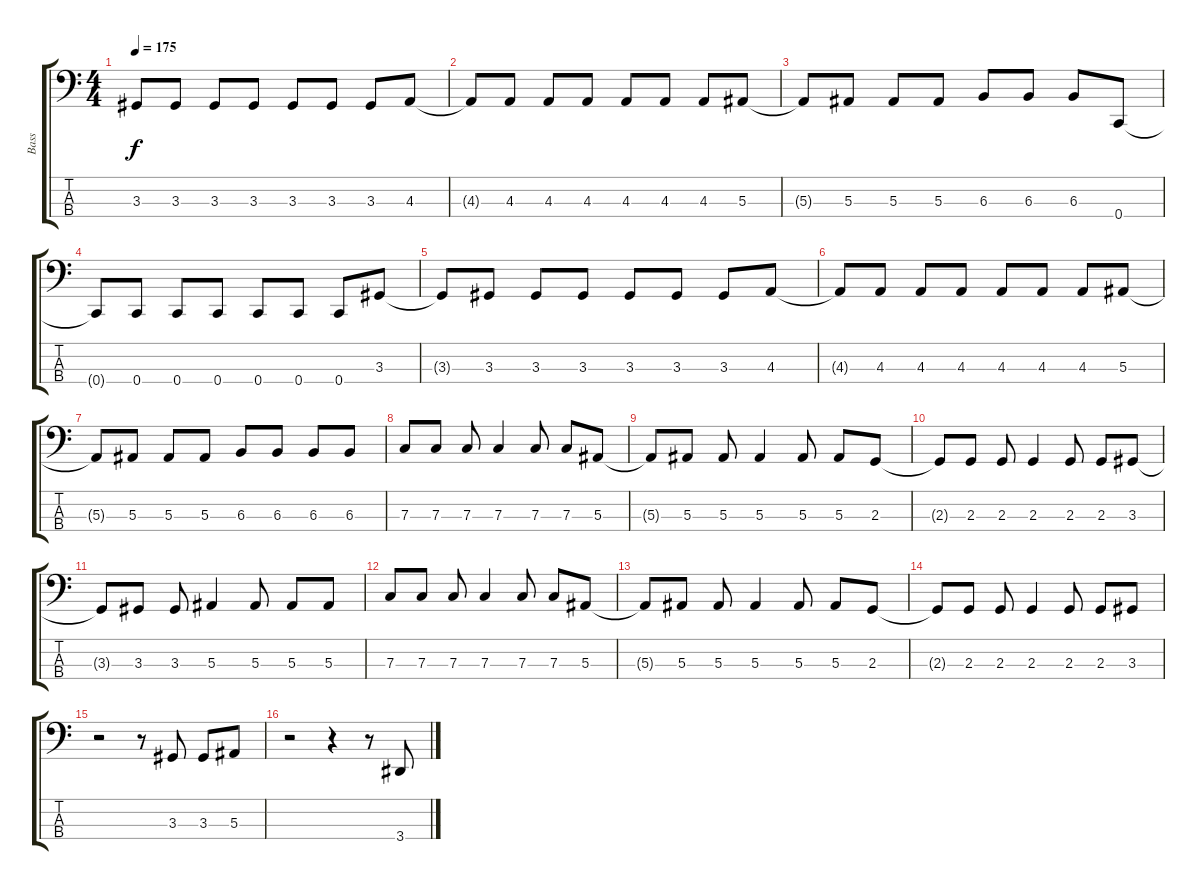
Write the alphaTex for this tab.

\track ("Bass" "Bass") {instrument slapbass1}
\staff {score tabs}
\tuning (Eb2 Bb1 F1 C1) {hide}
\ts (4 4)
\tempo 175
\clef f4
\ks c
3.3{t}.8{dy f} 3.3.8 3.3.8 3.3.8 3.3.8 3.3.8 3.3.8 4.3.8 |
4.3{t}.8 4.3.8 4.3.8 4.3.8 4.3.8 4.3.8 4.3.8 5.3.8 |
5.3{t}.8 5.3.8 5.3.8 5.3.8 6.3.8 6.3.8 6.3.8 0.4.8 |
0.4{t}.8 0.4.8 0.4.8 0.4.8 0.4.8 0.4.8 0.4.8 3.3.8 |
3.3{t}.8 3.3.8 3.3.8 3.3.8 3.3.8 3.3.8 3.3.8 4.3.8 |
4.3{t}.8 4.3.8 4.3.8 4.3.8 4.3.8 4.3.8 4.3.8 5.3.8 |
5.3{t}.8 5.3.8 5.3.8 5.3.8 6.3.8 6.3.8 6.3.8 6.3.8 |
7.3.8 7.3.8 7.3.8 7.3.4 7.3.8 7.3.8 5.3.8 |
5.3{t}.8 5.3.8 5.3.8 5.3.4 5.3.8 5.3.8 2.3.8 |
2.3{t}.8 2.3.8 2.3.8 2.3.4 2.3.8 2.3.8 3.3.8 |
3.3{t}.8 3.3.8 3.3.8 5.3.4 5.3.8 5.3.8 5.3.8 |
7.3.8 7.3.8 7.3.8 7.3.4 7.3.8 7.3.8 5.3.8 |
5.3{t}.8 5.3.8 5.3.8 5.3.4 5.3.8 5.3.8 2.3.8 |
2.3{t}.8 2.3.8 2.3.8 2.3.4 2.3.8 2.3.8 3.3.8 |
r.2 r.8 3.3.8 3.3.8 5.3.8 |
r.2 r.4 r.8 3.4.8
